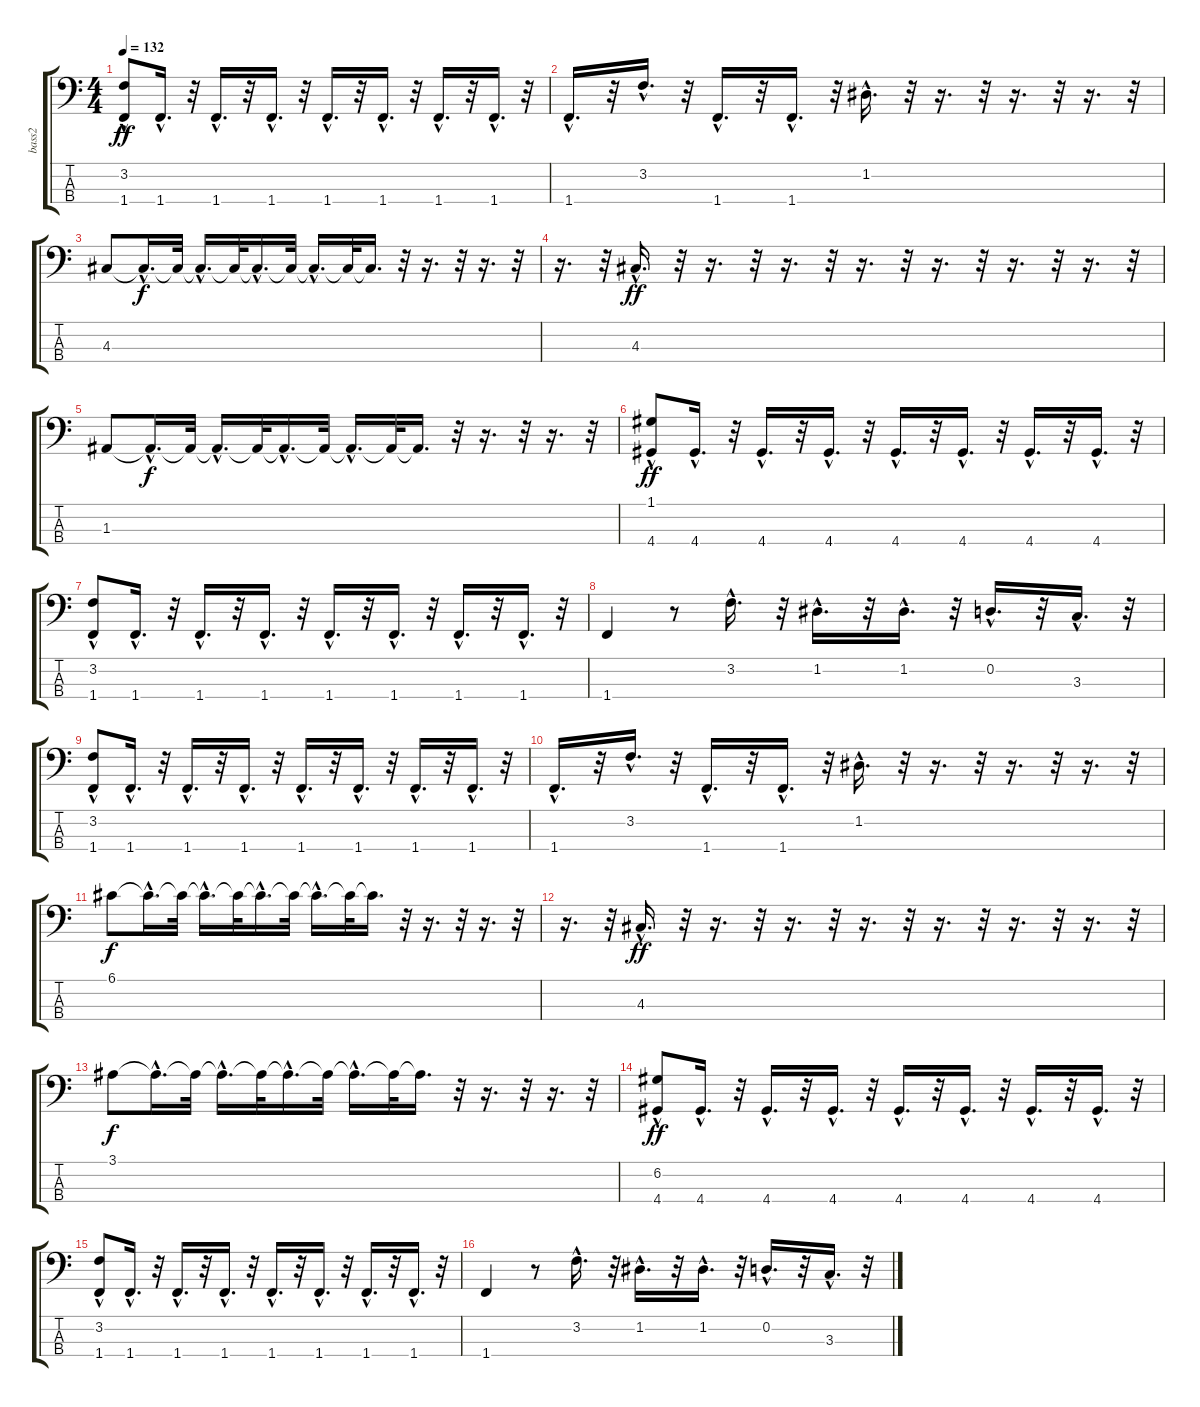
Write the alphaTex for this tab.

\track ("bass2" "bass2") {instrument electricbassfinger}
\staff {score tabs}
\tuning (G2 D2 A1 E1) {hide}
\ts (4 4)
\tempo 132
\clef f4
\ks c
(3.2 1.4{hac}).8{dy ff} 1.4{hac}.16{d} r.32 1.4{hac}.16{d} r.32 1.4{hac}.16{d} r.32 1.4{hac}.16{d} r.32 1.4{hac}.16{d} r.32 1.4{hac}.16{d} r.32 1.4{hac}.16{d} r.32 |
1.4{hac}.16{d} r.32 3.2{hac}.16{d} r.32 1.4{hac}.16{d} r.32 1.4{hac}.16{d} r.32 1.2{hac}.16{d} r.32 r.16{d} r.32 r.16{d} r.32 r.16{d} r.32 |
4.3.8 4.3{hac t}.16{d dy f} 4.3{t}.32 4.3{hac t}.16{d} 4.3{t}.32 4.3{hac t}.16{d} 4.3{t}.32 4.3{hac t}.16{d} 4.3{t}.32 4.3{t}.16{d} r.32 r.16{d} r.32 r.16{d} r.32 |
r.16{d} r.32 4.3{hac}.16{d dy ff} r.32 r.16{d} r.32 r.16{d} r.32 r.16{d} r.32 r.16{d} r.32 r.16{d} r.32 r.16{d} r.32 |
1.3.8 1.3{hac t}.16{d dy f} 1.3{t}.32 1.3{hac t}.16{d} 1.3{t}.32 1.3{hac t}.16{d} 1.3{t}.32 1.3{hac t}.16{d} 1.3{t}.32 1.3{t}.16{d} r.32 r.16{d} r.32 r.16{d} r.32 |
(1.1 4.4{hac}).8{dy ff} 4.4{hac}.16{d} r.32 4.4{hac}.16{d} r.32 4.4{hac}.16{d} r.32 4.4{hac}.16{d} r.32 4.4{hac}.16{d} r.32 4.4{hac}.16{d} r.32 4.4{hac}.16{d} r.32 |
(3.2 1.4{hac}).8 1.4{hac}.16{d} r.32 1.4{hac}.16{d} r.32 1.4{hac}.16{d} r.32 1.4{hac}.16{d} r.32 1.4{hac}.16{d} r.32 1.4{hac}.16{d} r.32 1.4{hac}.16{d} r.32 |
1.4.4 r.8 3.2{hac}.16{d} r.32 1.2{hac}.16{d} r.32 1.2{hac}.16{d} r.32 0.2{hac}.16{d} r.32 3.3{hac}.16{d} r.32 |
(3.2 1.4{hac}).8 1.4{hac}.16{d} r.32 1.4{hac}.16{d} r.32 1.4{hac}.16{d} r.32 1.4{hac}.16{d} r.32 1.4{hac}.16{d} r.32 1.4{hac}.16{d} r.32 1.4{hac}.16{d} r.32 |
1.4{hac}.16{d} r.32 3.2{hac}.16{d} r.32 1.4{hac}.16{d} r.32 1.4{hac}.16{d} r.32 1.2{hac}.16{d} r.32 r.16{d} r.32 r.16{d} r.32 r.16{d} r.32 |
6.1.8{dy f} 6.1{hac t}.16{d} 6.1{t}.32 6.1{hac t}.16{d} 6.1{t}.32 6.1{hac t}.16{d} 6.1{t}.32 6.1{hac t}.16{d} 6.1{t}.32 6.1{t}.16{d} r.32 r.16{d} r.32 r.16{d} r.32 |
r.16{d} r.32 4.3{hac}.16{d dy ff} r.32 r.16{d} r.32 r.16{d} r.32 r.16{d} r.32 r.16{d} r.32 r.16{d} r.32 r.16{d} r.32 |
3.1.8{dy f} 3.1{hac t}.16{d} 3.1{t}.32 3.1{hac t}.16{d} 3.1{t}.32 3.1{hac t}.16{d} 3.1{t}.32 3.1{hac t}.16{d} 3.1{t}.32 3.1{t}.16{d} r.32 r.16{d} r.32 r.16{d} r.32 |
(6.2 4.4{hac}).8{dy ff} 4.4{hac}.16{d} r.32 4.4{hac}.16{d} r.32 4.4{hac}.16{d} r.32 4.4{hac}.16{d} r.32 4.4{hac}.16{d} r.32 4.4{hac}.16{d} r.32 4.4{hac}.16{d} r.32 |
(3.2 1.4{hac}).8 1.4{hac}.16{d} r.32 1.4{hac}.16{d} r.32 1.4{hac}.16{d} r.32 1.4{hac}.16{d} r.32 1.4{hac}.16{d} r.32 1.4{hac}.16{d} r.32 1.4{hac}.16{d} r.32 |
1.4.4 r.8 3.2{hac}.16{d} r.32 1.2{hac}.16{d} r.32 1.2{hac}.16{d} r.32 0.2{hac}.16{d} r.32 3.3{hac}.16{d} r.32
